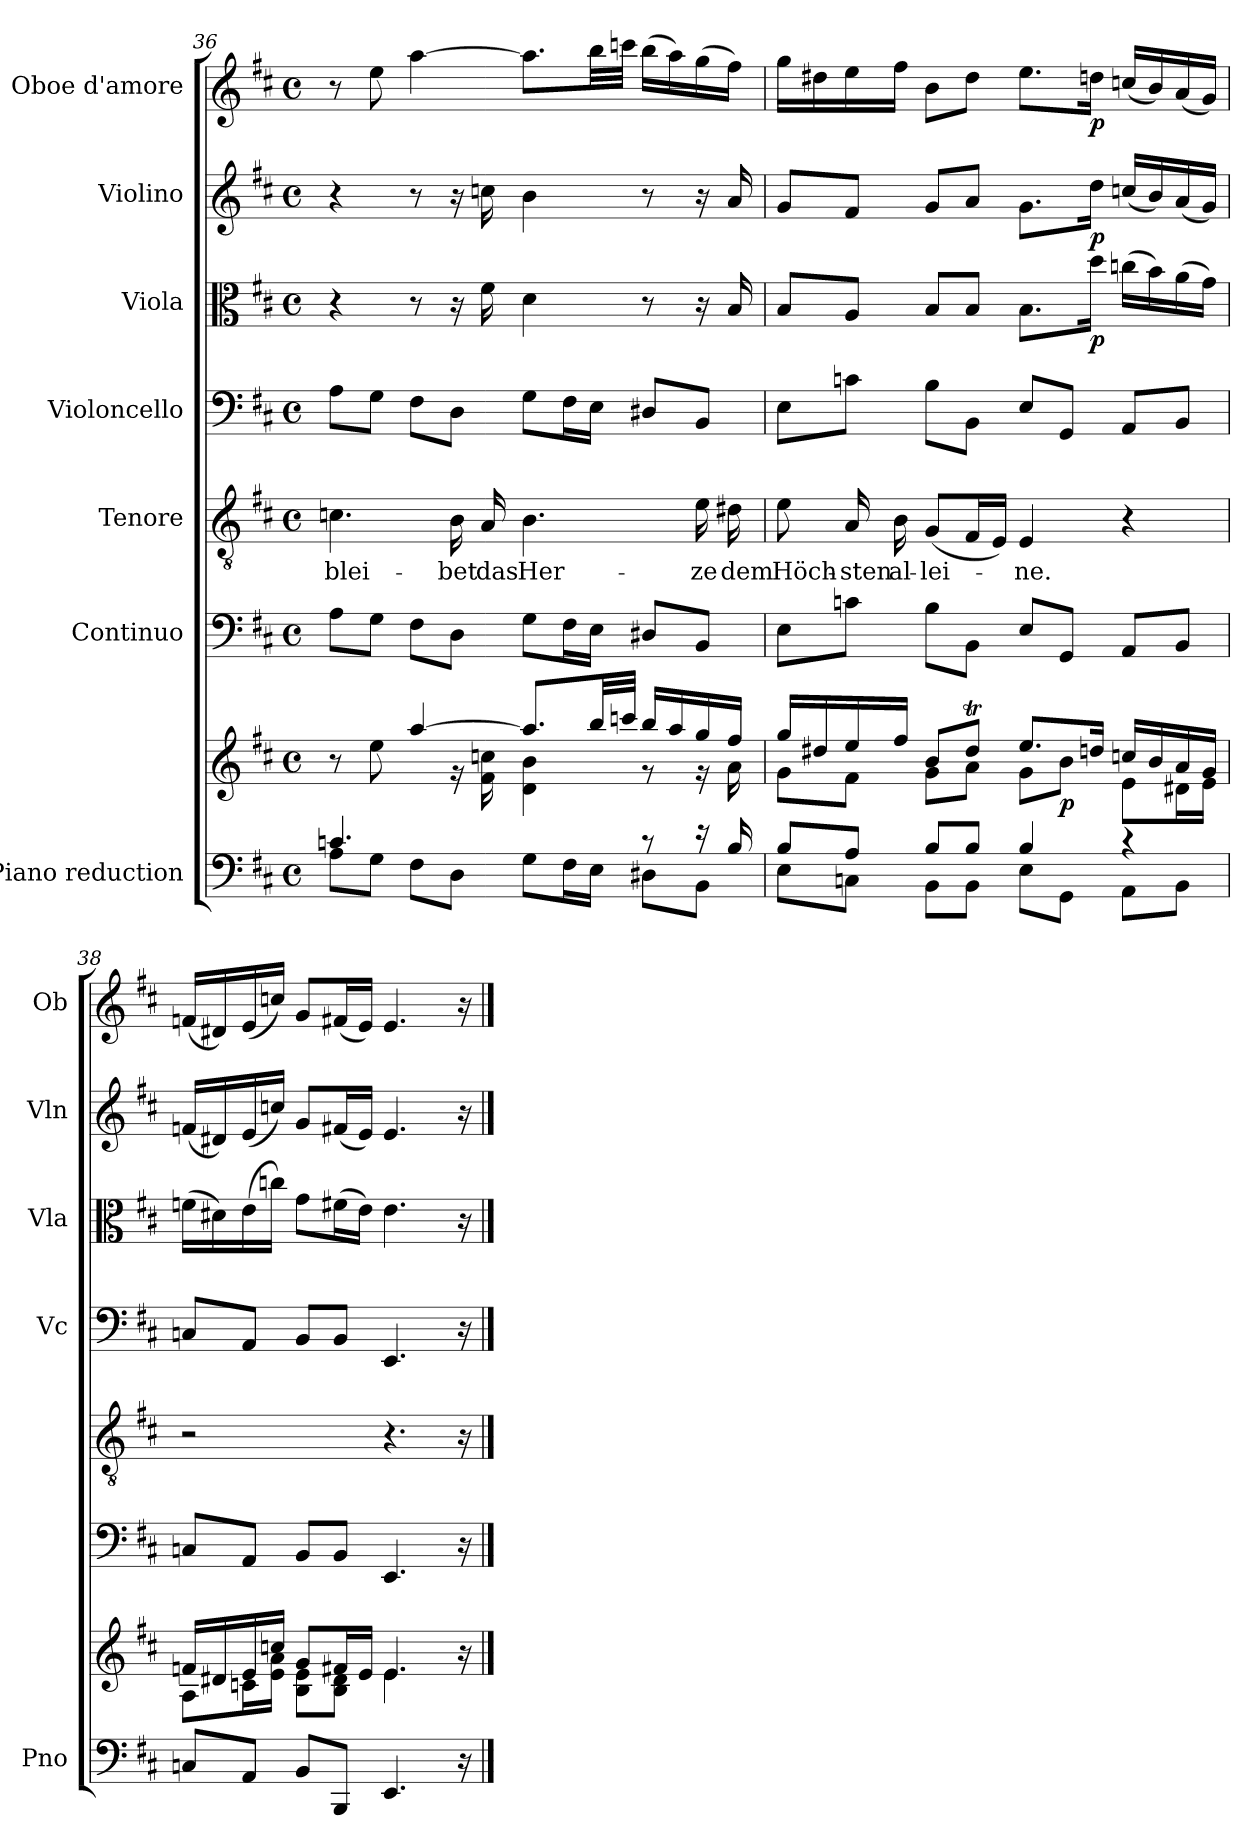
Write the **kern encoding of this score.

**kern	**kern	**dynam	**kern	**kern	**text	**kern	**kern	**dynam	**kern	**dynam	**kern	**dynam
*part7	*part7	*part7	*part6	*part5	*part5	*part4	*part3	*part3	*part2	*part2	*part1	*part1
*staff8	*staff7	*staff7/8	*staff6	*staff5	*staff5	*staff4	*staff3	*staff3	*staff2	*staff2	*staff1	*staff1
*I"Piano reduction	*	*	*I"Continuo	*I"Tenore	*	*I"Violoncello	*I"Viola	*	*I"Violino	*	*I"Oboe d'amore	*
*I'Pno	*	*	*	*	*	*I'Vc	*I'Vla	*	*I'Vln	*	*I'Ob	*
!!LO:LB:g=z
*clefF4	*clefG2	*	*clefF4	*clefGv2	*	*clefF4	*clefC3	*	*clefG2	*	*clefG2	*
*	*	*	*ITrd7c12	*	*	*	*	*	*	*	*	*
*k[f#c#]	*k[f#c#]	*	*k[f#c#]	*k[f#c#]	*	*k[f#c#]	*k[f#c#]	*	*k[f#c#]	*	*k[f#c#]	*
*M4/4	*M4/4	*	*M4/4	*M4/4	*	*M4/4	*M4/4	*	*M4/4	*	*M4/4	*
*met(c)	*met(c)	*	*met(c)	*met(c)	*	*met(c)	*met(c)	*	*met(c)	*	*met(c)	*
=36	=36	=36	=36	=36	=36	=36	=36	=36	=36	=36	=36	=36
*^	*^	*	*	*	*	*	*	*	*	*	*	*
!	!	!	!	!	!	!	!LO:LY:b	!	!	!	!	!	!	!
4.cn/	8A\L	8r	4.ryy	.	8AA\L	4.cn\	blei-	8A\L	4r	.	4r	.	8r	.
.	8G\J	8ee\	.	.	8GG\J	.	.	8G\J	.	.	.	.	8ee\	.
.	8F#\L	[4aa/	.	.	8FF#\L	.	.	8F#\L	8r	.	8r	.	[4aa\	.
!	!	!	!	!	!	!	!LO:LY:b	!	!	!	!	!	!	!
8ryy	8D\J	.	16r	.	8DD\J	16B\	-bet	8D\J	16r	.	16r	.	.	.
!	!	!	!	!	!	!	!LO:LY:b	!	!	!	!	!	!	!
.	.	.	16f#\ 16ccn\	.	.	16A/	das	.	16f#\	.	16ccn\	.	.	.
!	!	!	!	!	!	!	!LO:LY:b	!	!	!	!	!	!	!
4ryy	8G\L	8.aa/L]	4d\ 4b\	.	8GG\L	4.B\	Her-	8G\L	4d\	.	4b\	.	8.aa\L]	.
.	16F#\L	.	.	.	16FF#\L	.	.	16F#\L	.	.	.	.	.	.
.	16E\JJ	32bb/LL	.	.	16EE\JJ	.	.	16E\JJ	.	.	.	.	32bb\LL	.
.	.	32cccn/JJJ	.	.	.	.	.	.	.	.	.	.	32cccn\JJJ	.
8r	8D#X\L	16bb/LL	8r	.	8DD#X/L	.	.	8D#X/L	8r	.	8r	.	(16bb\LL	.
.	.	16aa/	.	.	.	.	.	.	.	.	.	.	16aa\)	.
!	!	!	!	!	!	!	!LO:LY:b	!	!	!	!	!	!	!
16r	8BB\J	16gg/	16r	.	8BBB/J	16e\	-ze	8BB/J	16r	.	16r	.	(16gg\	.
!	!	!	!	!	!	!	!LO:LY:b	!	!	!	!	!	!	!
16B/	.	16ff#/JJ	16a\	.	.	16d#X\	dem	.	16B/	.	16a/	.	16ff#\JJ)	.
=37	=37	=37	=37	=37	=37	=37	=37	=37	=37	=37	=37	=37	=37	=37
!	!	!	!	!	!	!	!LO:LY:b	!	!	!	!	!	!	!
8B/L	8E\L	16gg/LL	8g\L	.	8EE\L	8e\	Höch-	8E\L	8B/L	.	8g/L	.	16gg\LL	.
.	.	16dd#X/	.	.	.	.	.	.	.	.	.	.	16dd#X\	.
!	!	!	!	!	!	!	!LO:LY:b	!	!	!	!	!	!	!
8A/J	8Cn\J	16ee/	8f#\J	.	8Cn\J	16A/	-sten	8cn\J	8A/J	.	8f#/J	.	16ee\	.
!	!	!	!	!	!	!	!LO:LY:b	!	!	!	!	!	!	!
.	.	16ff#/JJ	.	.	.	16B\	al-	.	.	.	.	.	16ff#\JJ	.
!	!	!	!	!	!	!	!LO:LY:b	!	!	!	!	!	!	!
8B/L	8BB\L	8b/L	8g\L	.	8BB\L	(8G/L	-lei-	8B\L	8B/L	.	8g/L	.	8b\L	.
8B/J	8BB\J	8dd#t/J	8a\J	.	8BBB\J	16F#/L	.	8BB\J	8B/J	.	8a/J	.	8dd#\J	.
.	.	.	.	.	.	16E/JJ)	.	.	.	.	.	.	.	.
!	!	!	!	!	!	!	!LO:LY:b	!	!	!	!	!	!	!
4B/	8E\L	8.ee/L	8g\L	.	8EE/L	4E/	-ne.	8E/L	8.B\L	.	8.g\L	.	8.ee\L	.
!	!	!	!	!LO:DY:b	!	!	!	!	!	!	!	!	!	!
.	8GG\J	.	8b\J	p	8GGG/J	.	.	8GG/J	.	.	.	.	.	.
!	!	!	!	!	!	!	!	!	!	!LO:DY:b	!	!LO:DY:b	!	!LO:DY:b
.	.	16ddn/Jk	.	.	.	.	.	.	16dd\Jk	p	16dd\Jk	p	16ddn\Jk	p
4r	8AA\L	16ccn/LL	8e\L	.	8AAA/L	4r	.	8AA/L	(16ccn\LL	.	(16ccn/LL	.	(16ccn/LL	.
.	.	16b/	.	.	.	.	.	.	16b\)	.	16b/)	.	16b/)	.
.	8BB\J	16a/	16d#X\L	.	8BBB/J	.	.	8BB/J	(16a\	.	(16a/	.	(16a/	.
.	.	16g/JJ	16e\JJ	.	.	.	.	.	16g\JJ)	.	16g/JJ)	.	16g/JJ)	.
*v	*v	*	*	*	*	*	*	*	*	*	*	*	*	*
=38	=38	=38	=38	=38	=38	=38	=38	=38	=38	=38	=38	=38	=38
8Cn/L	16fn/LL	8A\L	.	8CCn/L	2r	.	8Cn/L	(16fn\LL	.	(16fn/LL	.	(16fn/LL	.
.	16d#X/	.	.	.	.	.	.	16d#X\)	.	16d#X/)	.	16d#X/)	.
8AA/J	16e/	16cn\L	.	8AAA/J	.	.	8AA/J	(16e\	.	(16e/	.	(16e/	.
.	16ccn/JJ	16e\ 16a\JJ	.	.	.	.	.	16ccn\JJ)	.	16ccn/JJ)	.	16ccn/JJ)	.
8BB/L	8g/L	8B\ 8e\L	.	8BBB/L	.	.	8BB/L	8g\L	.	8g/L	.	8g/L	.
8BBB/J	16f#X/L	8B\ 8d#\J	.	8BBB/J	.	.	8BB/J	(16f#X\L	.	(16f#X/L	.	(16f#X/L	.
.	16e/JJ	.	.	.	.	.	.	16e\JJ)	.	16e/JJ)	.	16e/JJ)	.
4.EE/	4.e/	4.e\	.	4.EEE/	4.r	.	4.EE/	4.e\	.	4.e/	.	4.e/	.
16r	16r	16ryy	.	16r	16r	.	16r	16r	.	16r	.	16r	.
*	*v	*v	*	*	*	*	*	*	*	*	*	*	*
==	==	==	==	==	==	==	==	==	==	==	==	==
*-	*-	*-	*-	*-	*-	*-	*-	*-	*-	*-	*-	*-
